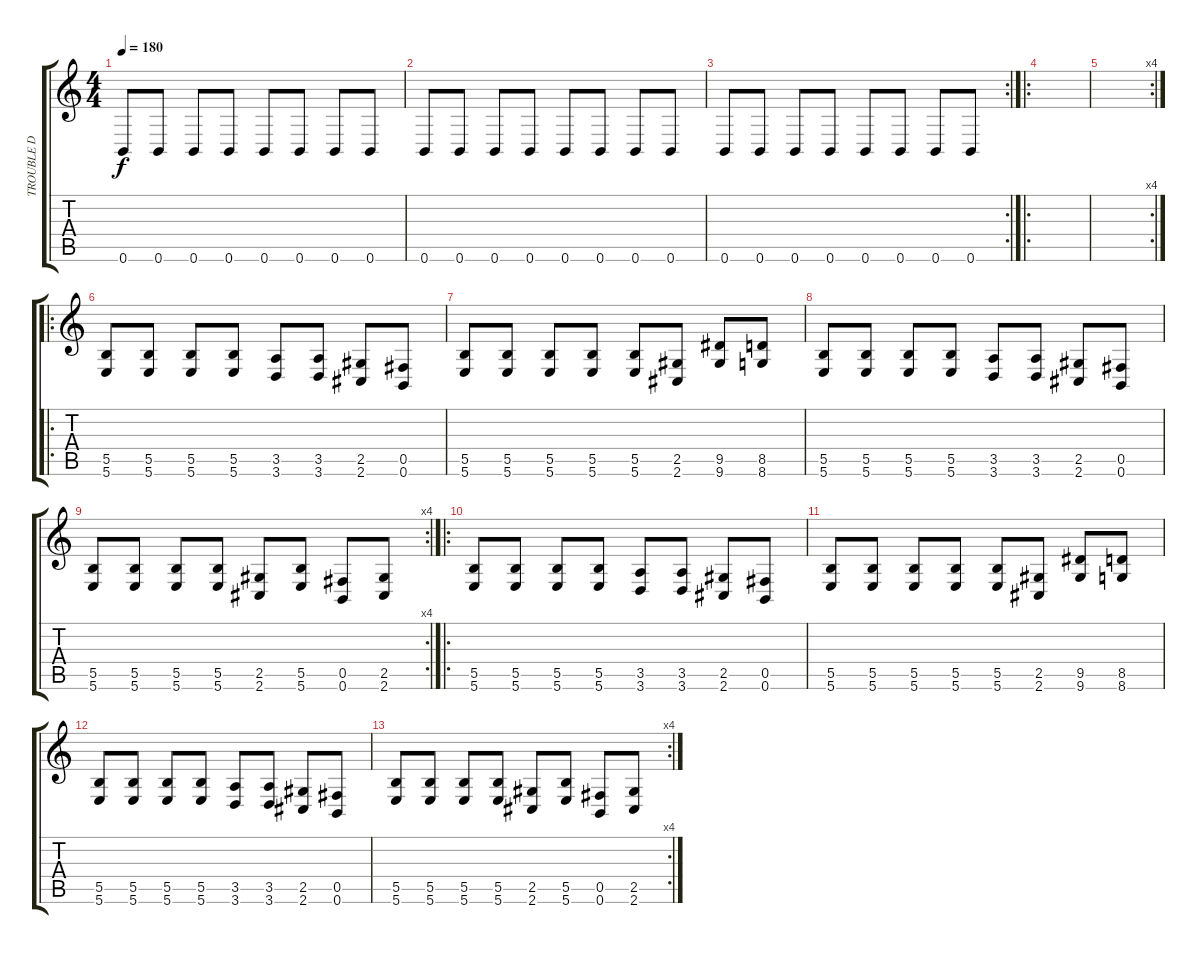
\track ("TROUBLE D" "TROUBLE D") {instrument electricbassfinger}
\staff {score tabs}
\tuning (Db4 Ab3 E3 B2 Gb2 B1) {hide}
\ts (4 4)
\tempo 180
\clef g2
\ks c
0.6.8{dy f} 0.6.8 0.6.8 0.6.8 0.6.8 0.6.8 0.6.8 0.6.8 |
0.6.8 0.6.8 0.6.8 0.6.8 0.6.8 0.6.8 0.6.8 0.6.8 |
\rc 2
0.6.8 0.6.8 0.6.8 0.6.8 0.6.8 0.6.8 0.6.8 0.6.8 |
\ro
|
\rc 4
|
\ro
(5.5 5.6).8 (5.5 5.6).8 (5.5 5.6).8 (5.5 5.6).8 (3.5 3.6).8 (3.5 3.6).8 (2.5 2.6).8 (0.5 0.6).8 |
(5.5 5.6).8 (5.5 5.6).8 (5.5 5.6).8 (5.5 5.6).8 (5.5 5.6).8 (2.5 2.6).8 (9.5 9.6).8 (8.5 8.6).8 |
(5.5 5.6).8 (5.5 5.6).8 (5.5 5.6).8 (5.5 5.6).8 (3.5 3.6).8 (3.5 3.6).8 (2.5 2.6).8 (0.5 0.6).8 |
\rc 4
(5.5 5.6).8 (5.5 5.6).8 (5.5 5.6).8 (5.5 5.6).8 (2.5 2.6).8 (5.5 5.6).8 (0.5 0.6).8 (2.5 2.6).8 |
\ro
(5.5 5.6).8 (5.5 5.6).8 (5.5 5.6).8 (5.5 5.6).8 (3.5 3.6).8 (3.5 3.6).8 (2.5 2.6).8 (0.5 0.6).8 |
(5.5 5.6).8 (5.5 5.6).8 (5.5 5.6).8 (5.5 5.6).8 (5.5 5.6).8 (2.5 2.6).8 (9.5 9.6).8 (8.5 8.6).8 |
(5.5 5.6).8 (5.5 5.6).8 (5.5 5.6).8 (5.5 5.6).8 (3.5 3.6).8 (3.5 3.6).8 (2.5 2.6).8 (0.5 0.6).8 |
\rc 4
(5.5 5.6).8 (5.5 5.6).8 (5.5 5.6).8 (5.5 5.6).8 (2.5 2.6).8 (5.5 5.6).8 (0.5 0.6).8 (2.5 2.6).8
